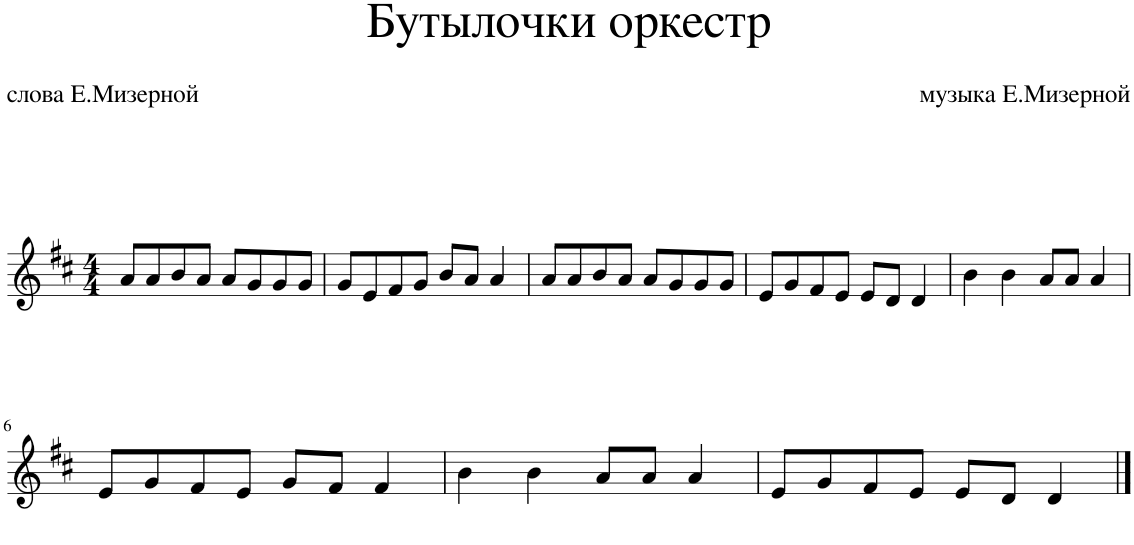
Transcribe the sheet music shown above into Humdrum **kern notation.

**kern
*part1
*staff1
*I"Piano
*I'Pno.
*clefG2
*k[f#c#]
*M4/4
=1
8a/L
8a/
8b/
8a/J
8a/L
8g/
8g/
8g/J
=2
8g/L
8e/
8f#/
8g/J
8b/L
8a/J
4a/
=3
8a/L
8a/
8b/
8a/J
8a/L
8g/
8g/
8g/J
=4
8e/L
8g/
8f#/
8e/J
8e/L
8d/J
4d/
=5
4b\
4b\
8a/L
8a/J
4a/
!!LO:LB:g=z
=6
8e/L
8g/
8f#/
8e/J
8g/L
8f#/J
4f#/
=7
4b\
4b\
8a/L
8a/J
4a/
=8
8e/L
8g/
8f#/
8e/J
8e/L
8d/J
4d/
==
*-
